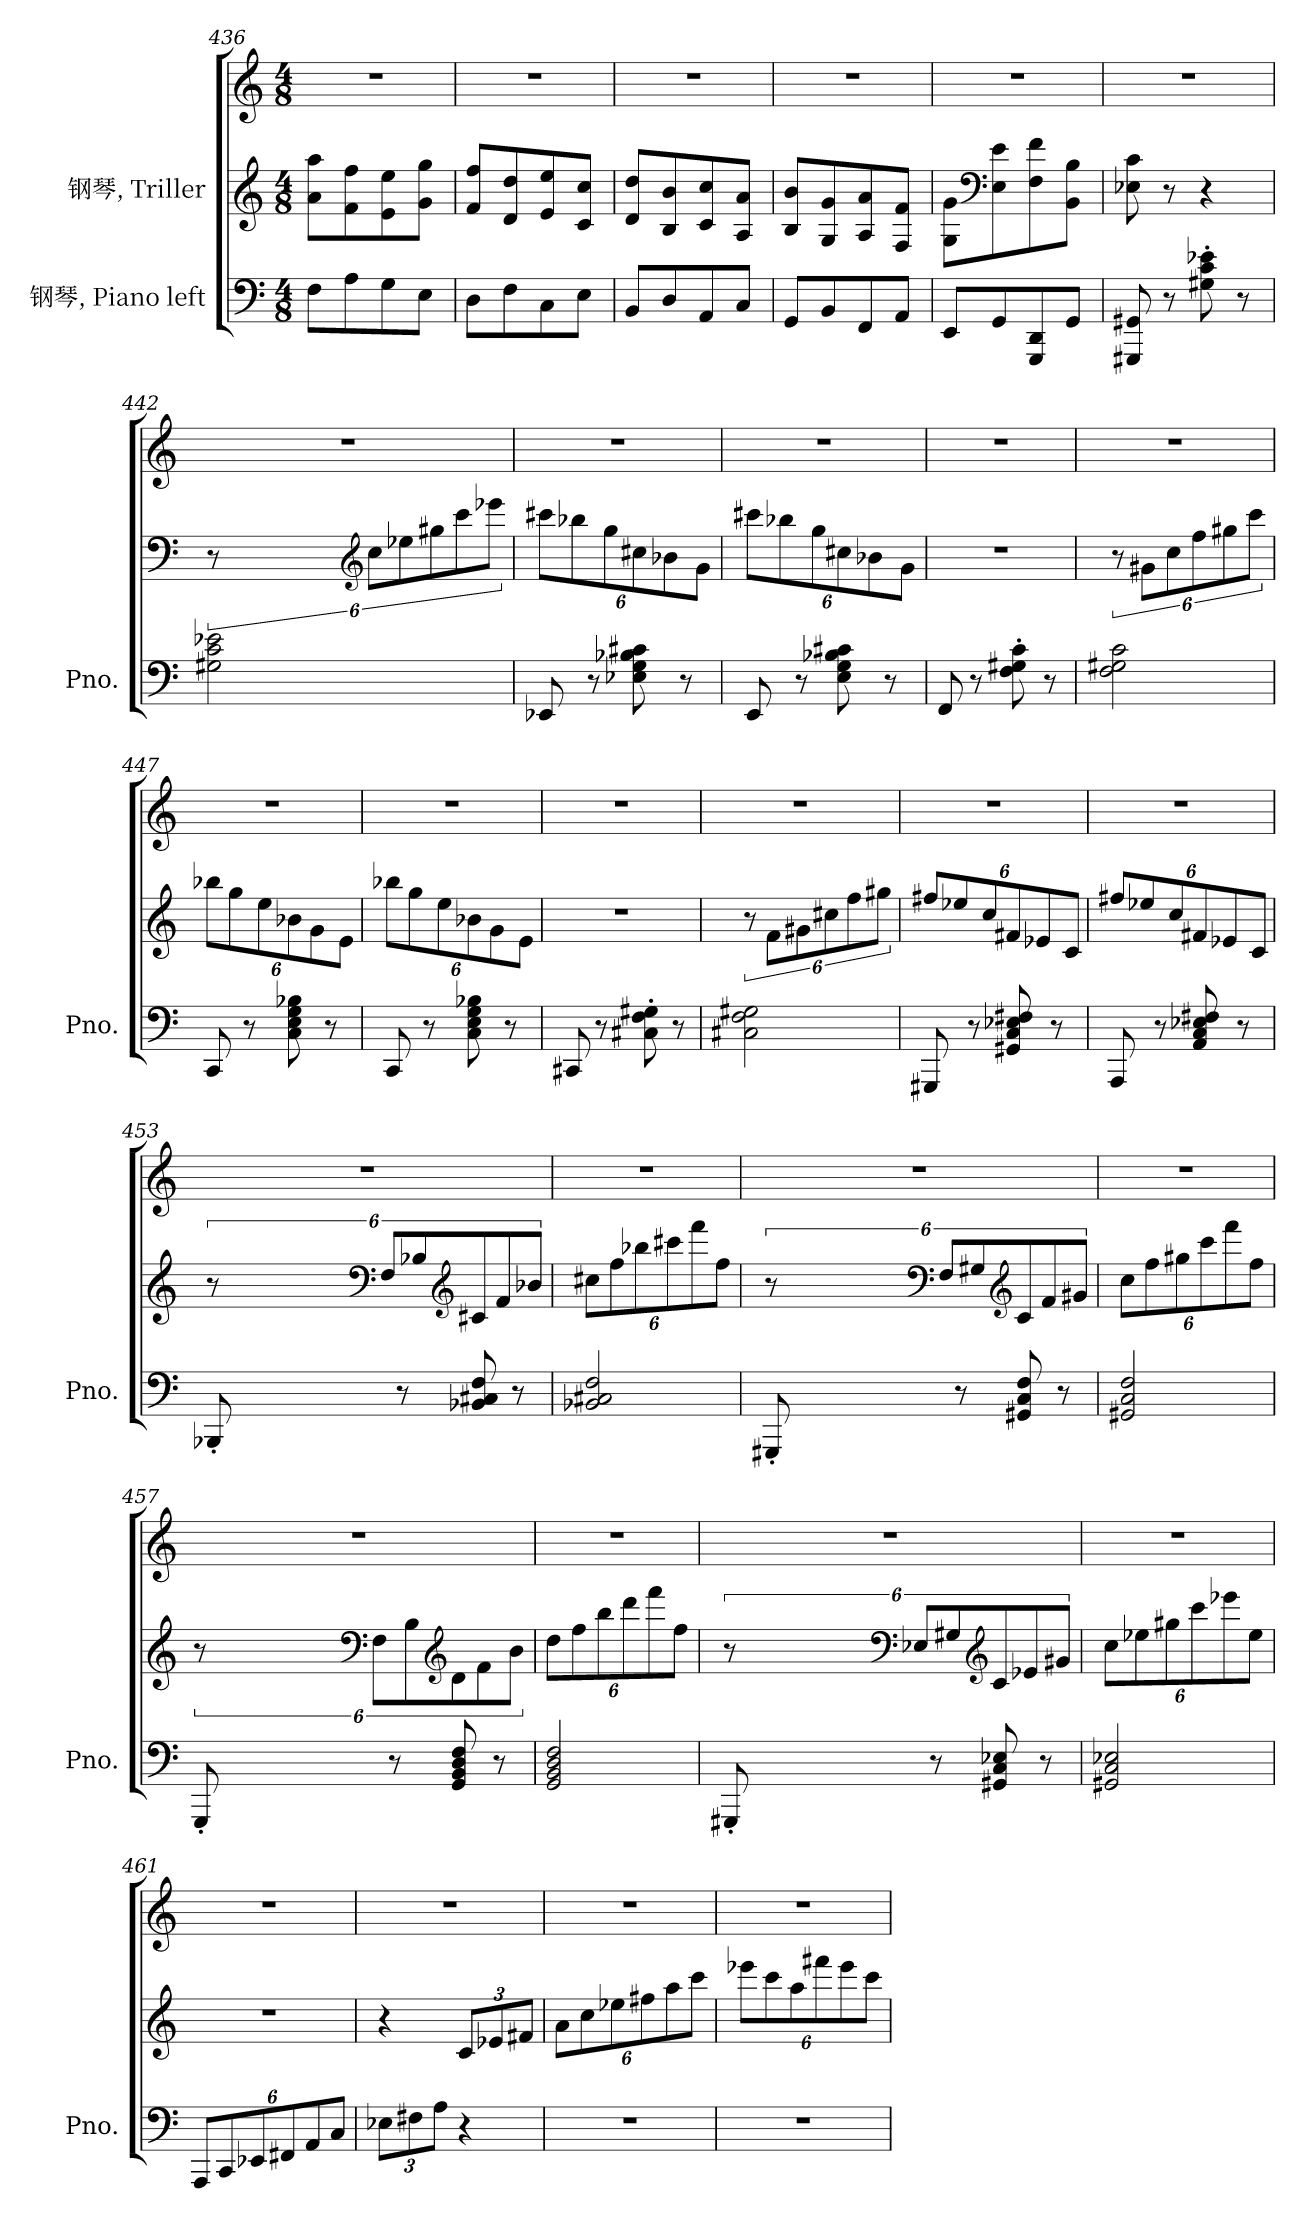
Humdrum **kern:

**kern	**kern	**kern
*part2	*part1	*part1
*staff3	*staff2	*staff1
*I"钢琴, Piano left	*I"钢琴, Triller	*
*I'Pno.	*	*
*clefF4	*clefG2	*clefG2
*k[]	*k[]	*k[]
*M4/8	*M4/8	*M4/8
*MM153	*MM153	*MM153
=436	=436	=436
8F\L	8a\ 8aa\L	2r
8A\	8f\ 8ff\	.
8G\	8e\ 8ee\	.
8E\J	8g\ 8gg\J	.
=437	=437	=437
*	*	*MM156
8D\L	8f/ 8ff/L	2r
8F\	8d/ 8dd/	.
8C\	8e/ 8ee/	.
8E\J	8c/ 8cc/J	.
=438	=438	=438
*	*	*MM156
8BB/L	8d/ 8dd/L	2r
8D/	8B/ 8b/	.
8AA/	8c/ 8cc/	.
8C/J	8A/ 8a/J	.
=439	=439	=439
*	*	*MM156
8GG/L	8B/ 8b/L	2r
8BB/	8G/ 8g/	.
8FF/	8A/ 8a/	.
8AA/J	8F/ 8f/J	.
=440	=440	=440
*	*	*MM156
8EE/L	8G\ 8g\L	2r
*	*clefF4	*
8GG/	8E\ 8e\	.
8GGG/ 8DD/	8F\ 8f\	.
8GG/J	8BB\ 8B\J	.
=441	=441	=441
*	*	*MM150
8GGG#X/ 8GG#X/	8E-X\ 8c\	2r
8r	8r	.
8G#X\' 8c\' 8e-X\'	4r	.
8r	.	.
!!LO:LB:g=z
=442	=442	=442
2G#X\ 2c\ 2e-X\	12r	2r
*	*clefG2	*
.	12cc\L	.
.	12ee-X\	.
*	*Xbrackettup	*
.	12gg#X\	.
.	12ccc\	.
.	12eee-X\J	.
=443	=443	=443
*	*	*MM158
8EE-X/	12ccc#X\L	2r
.	12bb-X\	.
8r	.	.
.	12gg\	.
8E-X\ 8G\ 8B-X\ 8c#X\	12cc#X\	.
.	12b-X\	.
8r	.	.
.	12g\J	.
=444	=444	=444
*	*	*MM156
8EE/	12ccc#X\L	2r
.	12bb-X\	.
8r	.	.
.	12gg\	.
8E\ 8G\ 8B-X\ 8c#X\	12cc#X\	.
.	12b-X\	.
8r	.	.
.	12g\J	.
=445	=445	=445
*	*	*MM150
8FF/	2r	2r
8r	.	.
8F\' 8G#X\' 8c\'	.	.
8r	.	.
!!LO:PB:g=z
=446	=446	=446
*	*brackettup	*
2F\ 2G#X\ 2c\	12r	2r
.	12g#X\L	.
.	12cc\	.
*	*Xbrackettup	*
.	12ff\	.
.	12gg#X\	.
.	12ccc\J	.
=447	=447	=447
*	*	*MM157
8CC/	12bb-X\L	2r
.	12gg\	.
8r	.	.
.	12ee\	.
8C\ 8E\ 8G\ 8B-X\	12b-X\	.
.	12g\	.
8r	.	.
.	12e\J	.
=448	=448	=448
*	*	*MM156
8CC/	12bb-X\L	2r
.	12gg\	.
8r	.	.
.	12ee\	.
8C\ 8E\ 8G\ 8B-X\	12b-X\	.
.	12g\	.
8r	.	.
.	12e\J	.
=449	=449	=449
*	*	*MM150
8CC#X/	2r	2r
8r	.	.
8C#X\' 8F\' 8G#X\'	.	.
8r	.	.
=450	=450	=450
*	*brackettup	*
2C#X\ 2F\ 2G#X\	12r	2r
.	12f\L	.
.	12g#X\	.
*	*Xbrackettup	*
.	12cc#X\	.
.	12ff\	.
.	12gg#X\J	.
!!LO:LB:g=z
=451	=451	=451
*	*	*MM156
8GGG#X/	12ff#X/L	2r
.	12ee-X/	.
8r	.	.
.	12cc/	.
8GG#X/ 8C/ 8E-X/ 8F#X/	12f#X/	.
.	12e-X/	.
8r	.	.
.	12c/J	.
=452	=452	=452
*	*	*MM156
8AAA/	12ff#X/L	2r
.	12ee-X/	.
8r	.	.
.	12cc/	.
8AA/ 8C/ 8E-X/ 8F#X/	12f#X/	.
.	12e-X/	.
8r	.	.
.	12c/J	.
=453	=453	=453
*	*brackettup	*
*	*	*MM154
8BBB-X'/	12r	2r
*	*clefF4	*
.	12F/L	.
8r	.	.
.	12B-X/	.
*	*clefG2	*
*	*Xbrackettup	*
8BB-X/ 8C#X/ 8F/	12c#X/	.
.	12f/	.
8r	.	.
.	12b-X/J	.
=454	=454	=454
2BB-X/ 2C#X/ 2F/	12cc#X\L	2r
.	12ff\	.
.	12bb-X\	.
.	12ccc#X\	.
.	12fff\	.
.	12ff\J	.
!!LO:LB:g=z
=455	=455	=455
*	*brackettup	*
*	*	*MM154
8GGG#X'/	12r	2r
*	*clefF4	*
.	12F/L	.
8r	.	.
.	12G#X/	.
*	*clefG2	*
*	*Xbrackettup	*
8GG#X/ 8C/ 8F/	12c/	.
.	12f/	.
8r	.	.
.	12g#X/J	.
=456	=456	=456
2GG#X/ 2C/ 2F/	12cc\L	2r
.	12ff\	.
.	12gg#X\	.
.	12ccc\	.
.	12fff\	.
.	12ff\J	.
=457	=457	=457
*	*brackettup	*
*	*	*MM154
8GGG'/	12r	2r
*	*clefF4	*
.	12F\L	.
8r	.	.
.	12B\	.
*	*clefG2	*
*	*Xbrackettup	*
8GG/ 8BB/ 8D/ 8F/	12d\	.
.	12f\	.
8r	.	.
.	12b\J	.
=458	=458	=458
2GG/ 2BB/ 2D/ 2F/	12dd\L	2r
.	12ff\	.
.	12bb\	.
.	12ddd\	.
.	12fff\	.
.	12ff\J	.
!!LO:LB:g=z
=459	=459	=459
*	*brackettup	*
*	*	*MM154
8GGG#X'/	12r	2r
*	*clefF4	*
.	12E-X/L	.
8r	.	.
.	12G#X/	.
*	*clefG2	*
*	*Xbrackettup	*
8GG#X/ 8C/ 8E-X/	12c/	.
.	12e-X/	.
8r	.	.
.	12g#X/J	.
=460	=460	=460
2GG#X/ 2C/ 2E-X/	12cc\L	2r
.	12ee-X\	.
.	12gg#X\	.
.	12ccc\	.
.	12eee-X\	.
.	12ee-\J	.
=461	=461	=461
*Xbrackettup	*	*
*	*	*MM154
12AAA/L	2r	2r
12CC/	.	.
12EE-X/	.	.
12FF#X/	.	.
12AA/	.	.
12C/J	.	.
=462	=462	=462
12E-X\L	4r	2r
12F#X\	.	.
12A\J	.	.
4r	12c/L	.
.	12e-X/	.
.	12f#X/J	.
!!LO:PB:g=z
=463	=463	=463
2r	12a\L	2r
.	12cc\	.
.	12ee-X\	.
.	12ff#X\	.
.	12aa\	.
.	12ccc\J	.
=464	=464	=464
*	*	*MM153
2r	12eee-X\L	2r
.	12ccc\	.
.	12aa\	.
.	12fff#X\	.
.	12eee-\	.
.	12ccc\J	.
=	=	=
*-	*-	*-
